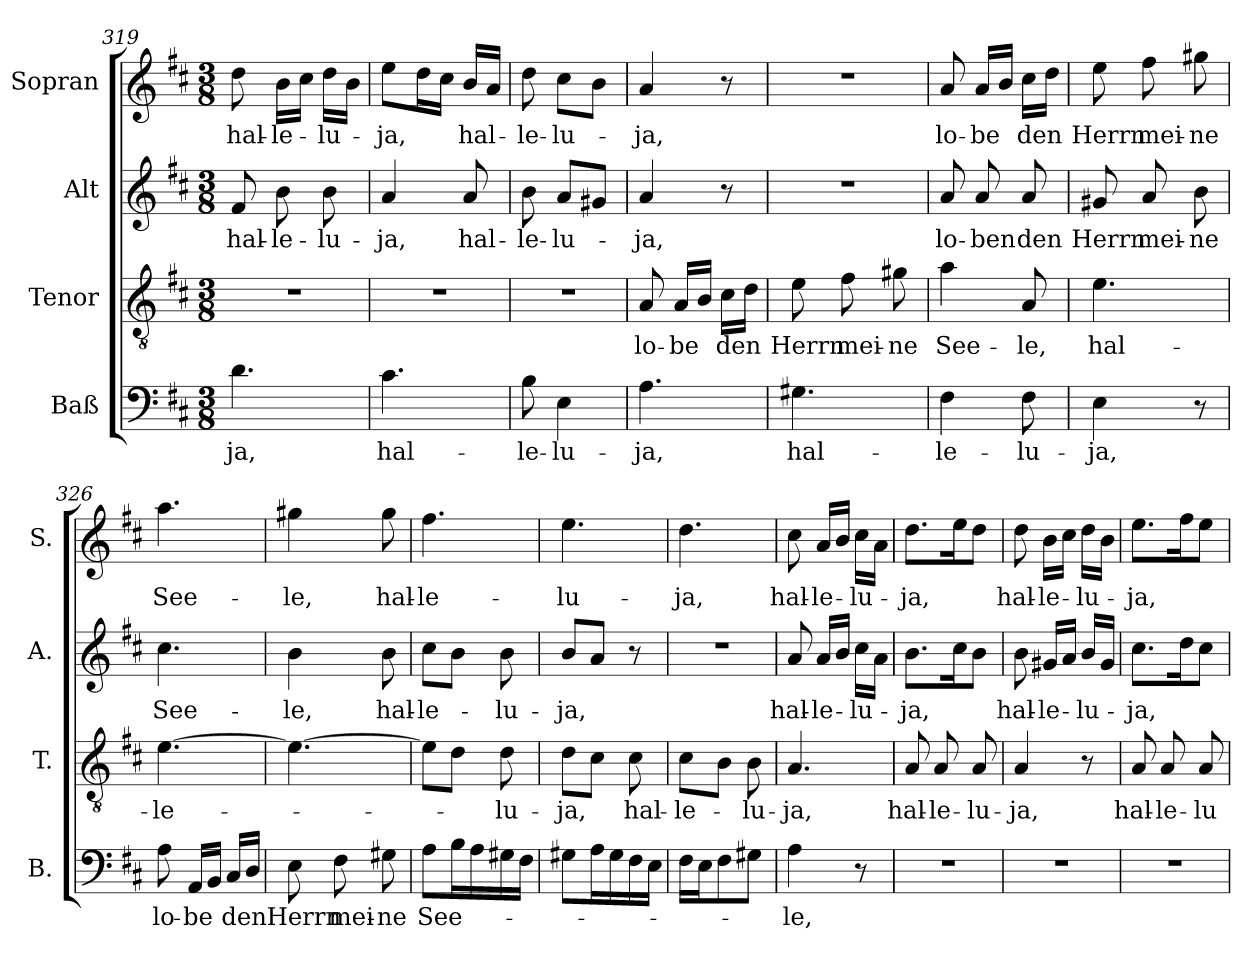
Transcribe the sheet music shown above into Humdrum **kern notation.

**kern	**text	**kern	**text	**kern	**text	**kern	**text
*part4	*part4	*part3	*part3	*part2	*part2	*part1	*part1
*staff4	*staff4	*staff3	*staff3	*staff2	*staff2	*staff1	*staff1
*I"Baß	*	*I"Tenor	*	*I"Alt	*	*I"Sopran	*
*I'B.	*	*I'T.	*	*I'A.	*	*I'S.	*
*clefF4	*	*clefGv2	*	*clefG2	*	*clefG2	*
*k[f#c#]	*	*k[f#c#]	*	*k[f#c#]	*	*k[f#c#]	*
*D:	*	*D:	*	*D:	*	*D:	*
*M3/8	*	*M3/8	*	*M3/8	*	*M3/8	*
=319	=319	=319	=319	=319	=319	=319	=319
!	!LO:LY:b	!	!	!	!LO:LY:b	!	!LO:LY:b
4.d\	-ja,	4.r	.	8f#/	hal-	8dd\	hal-
!	!	!	!	!	!LO:LY:b	!	!LO:LY:b
.	.	.	.	8b\	-le-	16b\LL	-le-
.	.	.	.	.	.	16cc#\JJ	.
!	!	!	!	!	!LO:LY:b	!	!LO:LY:b
.	.	.	.	8b\	-lu-	16dd\LL	-lu-
.	.	.	.	.	.	16b\JJ	.
!!LO:PB:g=z
=320	=320	=320	=320	=320	=320	=320	=320
!	!LO:LY:b	!	!	!	!LO:LY:b	!	!LO:LY:b
4.c#\	hal-	4.r	.	4a/	-ja,	8ee\L	-ja,
.	.	.	.	.	.	16dd\L	.
.	.	.	.	.	.	16cc#\JJ	.
!	!	!	!	!	!LO:LY:b	!	!LO:LY:b
.	.	.	.	8a/	hal-	16b/LL	hal-
.	.	.	.	.	.	16a/JJ	.
=321	=321	=321	=321	=321	=321	=321	=321
!	!LO:LY:b	!	!	!	!LO:LY:b	!	!LO:LY:b
8B\	-le-	4.r	.	8b\	-le-	8dd\	-le-
!	!LO:LY:b	!	!	!	!LO:LY:b	!	!LO:LY:b
4E\	-lu-	.	.	8a/L	-lu-	8cc#\L	-lu-
.	.	.	.	8g#X/J	.	8b\J	.
=322	=322	=322	=322	=322	=322	=322	=322
!	!LO:LY:b	!	!LO:LY:b	!	!LO:LY:b	!	!LO:LY:b
4.A\	-ja,	8A/	lo-	4a/	-ja,	4a/	-ja,
!	!	!	!LO:LY:b	!	!	!	!
.	.	16A/LL	-be	.	.	.	.
.	.	16B/JJ	.	.	.	.	.
!	!	!	!LO:LY:b	!	!	!	!
.	.	16c#\LL	den	8r	.	8r	.
.	.	16d\JJ	.	.	.	.	.
=323	=323	=323	=323	=323	=323	=323	=323
!	!LO:LY:b	!	!LO:LY:b	!	!	!	!
4.G#X\	hal-	8e\	Herrn	4.r	.	4.r	.
!	!	!	!LO:LY:b	!	!	!	!
.	.	8f#\	mei-	.	.	.	.
!	!	!	!LO:LY:b	!	!	!	!
.	.	8g#X\	-ne	.	.	.	.
=324	=324	=324	=324	=324	=324	=324	=324
!	!LO:LY:b	!	!LO:LY:b	!	!LO:LY:b	!	!LO:LY:b
4F#\	-le-	4a\	See-	8a/	lo-	8a/	lo-
!	!	!	!	!	!LO:LY:b	!	!LO:LY:b
.	.	.	.	8a/	-ben	16a/LL	-be
.	.	.	.	.	.	16b/JJ	.
!	!LO:LY:b	!	!LO:LY:b	!	!LO:LY:b	!	!LO:LY:b
8F#\	-lu-	8A/	-le,	8a/	den	16cc#\LL	den
.	.	.	.	.	.	16dd\JJ	.
=325	=325	=325	=325	=325	=325	=325	=325
!	!LO:LY:b	!	!LO:LY:b	!	!LO:LY:b	!	!LO:LY:b
4E\	-ja,	4.e\	hal-	8g#X/	Herrn	8ee\	Herrn
!	!	!	!	!	!LO:LY:b	!	!LO:LY:b
.	.	.	.	8a/	mei-	8ff#\	mei-
!	!	!	!	!	!LO:LY:b	!	!LO:LY:b
8r	.	.	.	8b\	-ne	8gg#X\	-ne
!!LO:LB:g=z
=326	=326	=326	=326	=326	=326	=326	=326
!	!LO:LY:b	!	!LO:LY:b	!	!LO:LY:b	!	!LO:LY:b
8A\	lo-	[4.e\	-le-	4.cc#\	See-	4.aa\	See-
!	!LO:LY:b	!	!	!	!	!	!
16AA/LL	-be	.	.	.	.	.	.
16BB/JJ	.	.	.	.	.	.	.
!	!LO:LY:b	!	!	!	!	!	!
16C#/LL	den	.	.	.	.	.	.
16D/JJ	.	.	.	.	.	.	.
=327	=327	=327	=327	=327	=327	=327	=327
!	!LO:LY:b	!	!	!	!LO:LY:b	!	!LO:LY:b
8E\	Herrn	4.e\_	.	4b\	-le,	4gg#X\	-le,
!	!LO:LY:b	!	!	!	!	!	!
8F#\	mei-	.	.	.	.	.	.
!	!LO:LY:b	!	!	!	!LO:LY:b	!	!LO:LY:b
8G#X\	-ne	.	.	8b\	hal-	8gg#\	hal-
=328	=328	=328	=328	=328	=328	=328	=328
!	!LO:LY:b	!	!	!	!LO:LY:b	!	!LO:LY:b
8A\L	See-	8e\L]	.	8cc#\L	-le-	4.ff#\	-le-
16B\L	.	8d\J	.	8b\J	.	.	.
16A\	.	.	.	.	.	.	.
!	!	!	!LO:LY:b	!	!LO:LY:b	!	!
16G#X\	.	8d\	-lu-	8b\	-lu-	.	.
16F#\JJ	.	.	.	.	.	.	.
=329	=329	=329	=329	=329	=329	=329	=329
!	!	!	!LO:LY:b	!	!LO:LY:b	!	!LO:LY:b
8G#X\L	.	8d\L	-ja,	8b/L	-ja,	4.ee\	-lu-
16A\L	.	8c#\J	.	8a/J	.	.	.
16G#\	.	.	.	.	.	.	.
!	!	!	!LO:LY:b	!	!	!	!
16F#\	.	8c#\	hal-	8r	.	.	.
16E\JJ	.	.	.	.	.	.	.
=330	=330	=330	=330	=330	=330	=330	=330
!	!	!	!LO:LY:b	!	!	!	!LO:LY:b
16F#\LL	.	8c#\L	-le-	4.r	.	4.dd\	-ja,
16E\J	.	.	.	.	.	.	.
8F#\	.	8B\J	.	.	.	.	.
!	!	!	!LO:LY:b	!	!	!	!
8G#X\J	.	8B\	-lu-	.	.	.	.
=331	=331	=331	=331	=331	=331	=331	=331
!	!LO:LY:b	!	!LO:LY:b	!	!LO:LY:b	!	!LO:LY:b
4A\	-le,	4.A/	-ja,	8a/	hal-	8cc#\	hal-
!	!	!	!	!	!LO:LY:b	!	!LO:LY:b
.	.	.	.	16a/LL	-le-	16a/LL	-le-
.	.	.	.	16b/JJ	.	16b/JJ	.
!	!	!	!	!	!LO:LY:b	!	!LO:LY:b
8r	.	.	.	16cc#\LL	-lu-	16cc#\LL	-lu-
.	.	.	.	16a\JJ	.	16a\JJ	.
=332	=332	=332	=332	=332	=332	=332	=332
!	!	!	!LO:LY:b	!	!LO:LY:b	!	!LO:LY:b
4.r	.	8A/	hal-	8.b\L	-ja,	8.dd\L	-ja,
!	!	!	!LO:LY:b	!	!	!	!
.	.	8A/	-le-	.	.	.	.
.	.	.	.	16cc#\k	.	16ee\k	.
!	!	!	!LO:LY:b	!	!	!	!
.	.	8A/	-lu-	8b\J	.	8dd\J	.
!!LO:LB:g=z
=333	=333	=333	=333	=333	=333	=333	=333
!	!	!	!LO:LY:b	!	!LO:LY:b	!	!LO:LY:b
4.r	.	4A/	-ja,	8b\	hal-	8dd\	hal-
!	!	!	!	!	!LO:LY:b	!	!LO:LY:b
.	.	.	.	16g#X/LL	-le-	16b\LL	-le-
.	.	.	.	16a/JJ	.	16cc#\JJ	.
!	!	!	!	!	!LO:LY:b	!	!LO:LY:b
.	.	8r	.	16b/LL	-lu-	16dd\LL	-lu-
.	.	.	.	16g#/JJ	.	16b\JJ	.
=334	=334	=334	=334	=334	=334	=334	=334
!	!	!	!LO:LY:b	!	!LO:LY:b	!	!LO:LY:b
4.r	.	8A/	hal-	8.cc#\L	-ja,	8.ee\L	-ja,
!	!	!	!LO:LY:b	!	!	!	!
.	.	8A/	-le-	.	.	.	.
.	.	.	.	16dd\k	.	16ff#\k	.
!	!	!	!LO:LY:b	!	!	!	!
.	.	8A/	-lu-	8cc#\J	.	8ee\J	.
=	=	=	=	=	=	=	=
*-	*-	*-	*-	*-	*-	*-	*-
